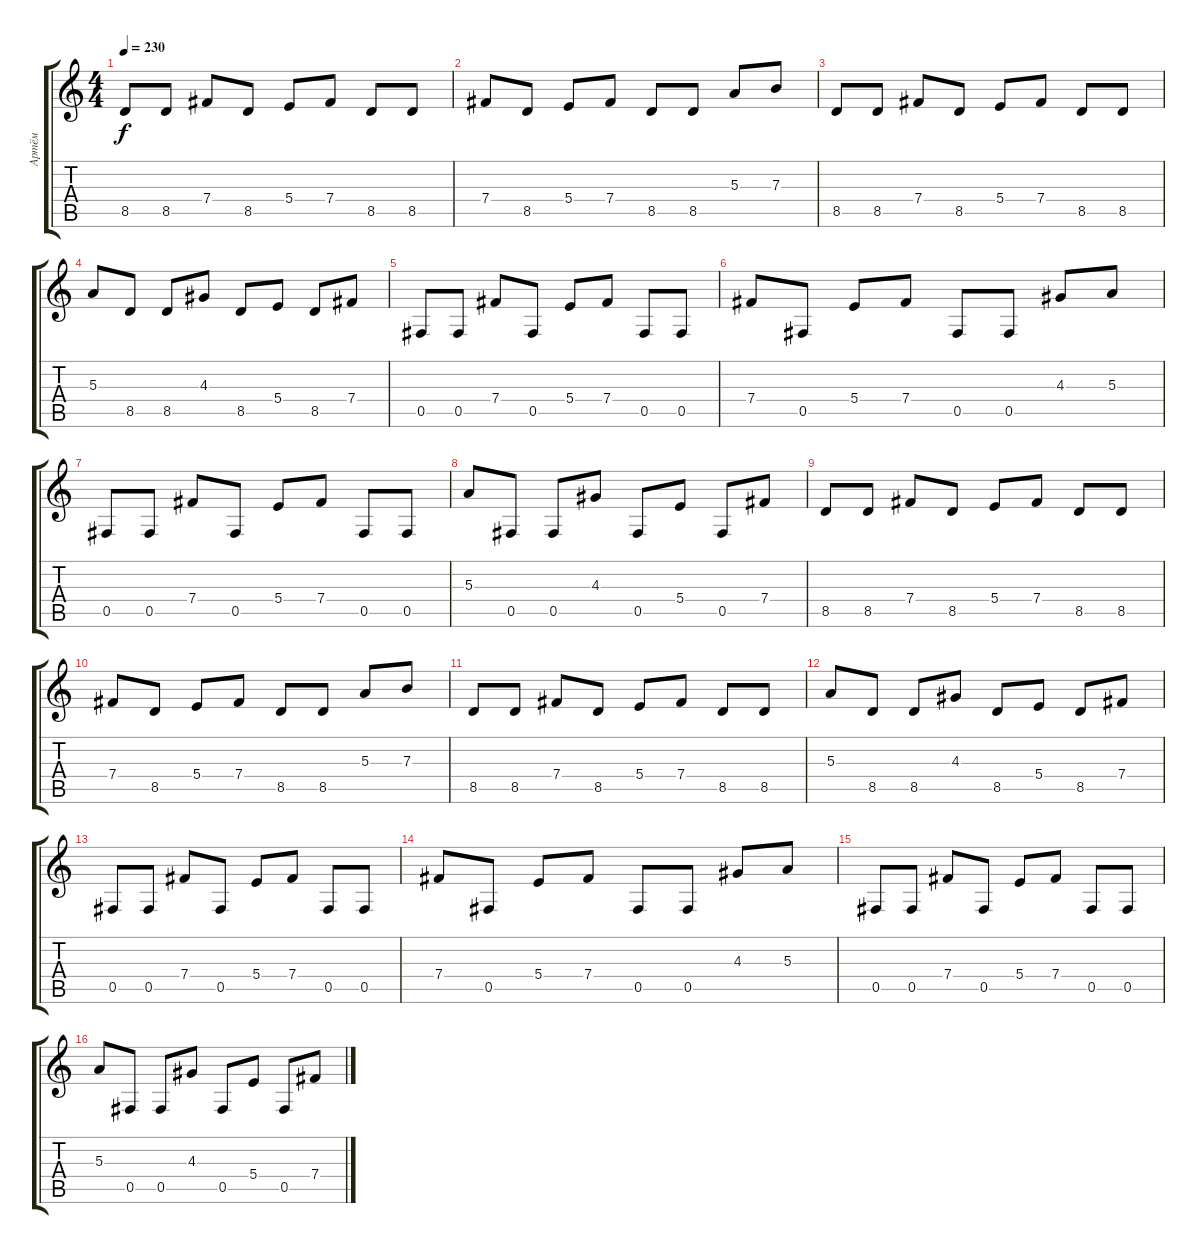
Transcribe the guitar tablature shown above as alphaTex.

\track ("Артём" "Артём") {instrument distortionguitar}
\staff {score tabs}
\tuning (Db4 Ab3 E3 B2 Gb2 B1) {hide}
\ts (4 4)
\tempo 230
\clef g2
\ks c
8.5.8{dy f} 8.5.8 7.4.8 8.5.8 5.4.8 7.4.8 8.5.8 8.5.8 |
7.4.8 8.5.8 5.4.8 7.4.8 8.5.8 8.5.8 5.3.8 7.3.8 |
8.5.8 8.5.8 7.4.8 8.5.8 5.4.8 7.4.8 8.5.8 8.5.8 |
5.3.8 8.5.8 8.5.8 4.3.8 8.5.8 5.4.8 8.5.8 7.4.8 |
0.5.8 0.5.8 7.4.8 0.5.8 5.4.8 7.4.8 0.5.8 0.5.8 |
7.4.8 0.5.8 5.4.8 7.4.8 0.5.8 0.5.8 4.3.8 5.3.8 |
0.5.8 0.5.8 7.4.8 0.5.8 5.4.8 7.4.8 0.5.8 0.5.8 |
5.3.8 0.5.8 0.5.8 4.3.8 0.5.8 5.4.8 0.5.8 7.4.8 |
8.5.8 8.5.8 7.4.8 8.5.8 5.4.8 7.4.8 8.5.8 8.5.8 |
7.4.8 8.5.8 5.4.8 7.4.8 8.5.8 8.5.8 5.3.8 7.3.8 |
8.5.8 8.5.8 7.4.8 8.5.8 5.4.8 7.4.8 8.5.8 8.5.8 |
5.3.8 8.5.8 8.5.8 4.3.8 8.5.8 5.4.8 8.5.8 7.4.8 |
0.5.8 0.5.8 7.4.8 0.5.8 5.4.8 7.4.8 0.5.8 0.5.8 |
7.4.8 0.5.8 5.4.8 7.4.8 0.5.8 0.5.8 4.3.8 5.3.8 |
0.5.8 0.5.8 7.4.8 0.5.8 5.4.8 7.4.8 0.5.8 0.5.8 |
5.3.8 0.5.8 0.5.8 4.3.8 0.5.8 5.4.8 0.5.8 7.4.8
